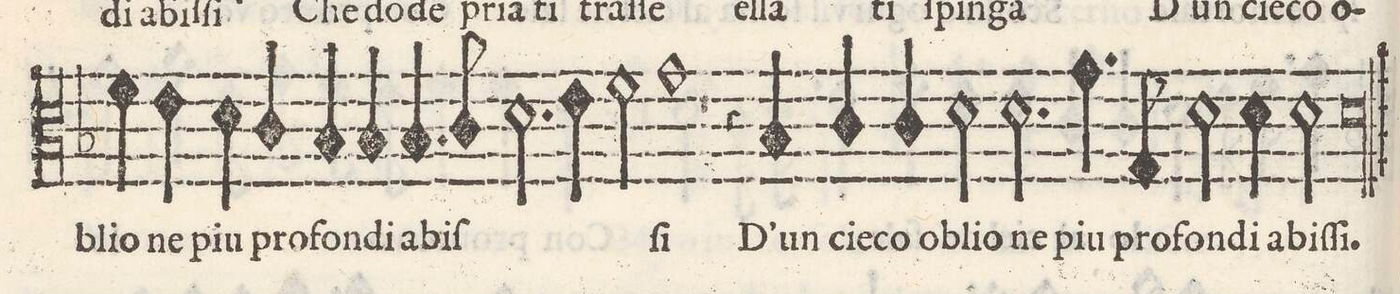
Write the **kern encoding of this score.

**kern	**text
*I"ALTO	*
*clefC3	*
*k[b-]	*
*met(C)	*
*M2/1	*
4f\	-blio
4e\	ne
4d\	piu
4c/	pro-
4B-/	-fon-
4B-/	di a-
=32-	=32-
4.B-/	-biſ-
8c/	.
2.d\	.
4e\	.
2f\	.
=33-	=33-
1g	-ſi
1r	.
=34-	=34-
4r	.
4B-/	D'un
4c/	cie-
4c/	co o-
2d\	-blio
2.d\	ne
=35-	=35-
4.g\	piu
8G/	pro-
2d\	-fon-
4d\	di a-
2d\	-biſ-
=36-	=36-
0d	-ſi.
=||	=||
*-	*-
